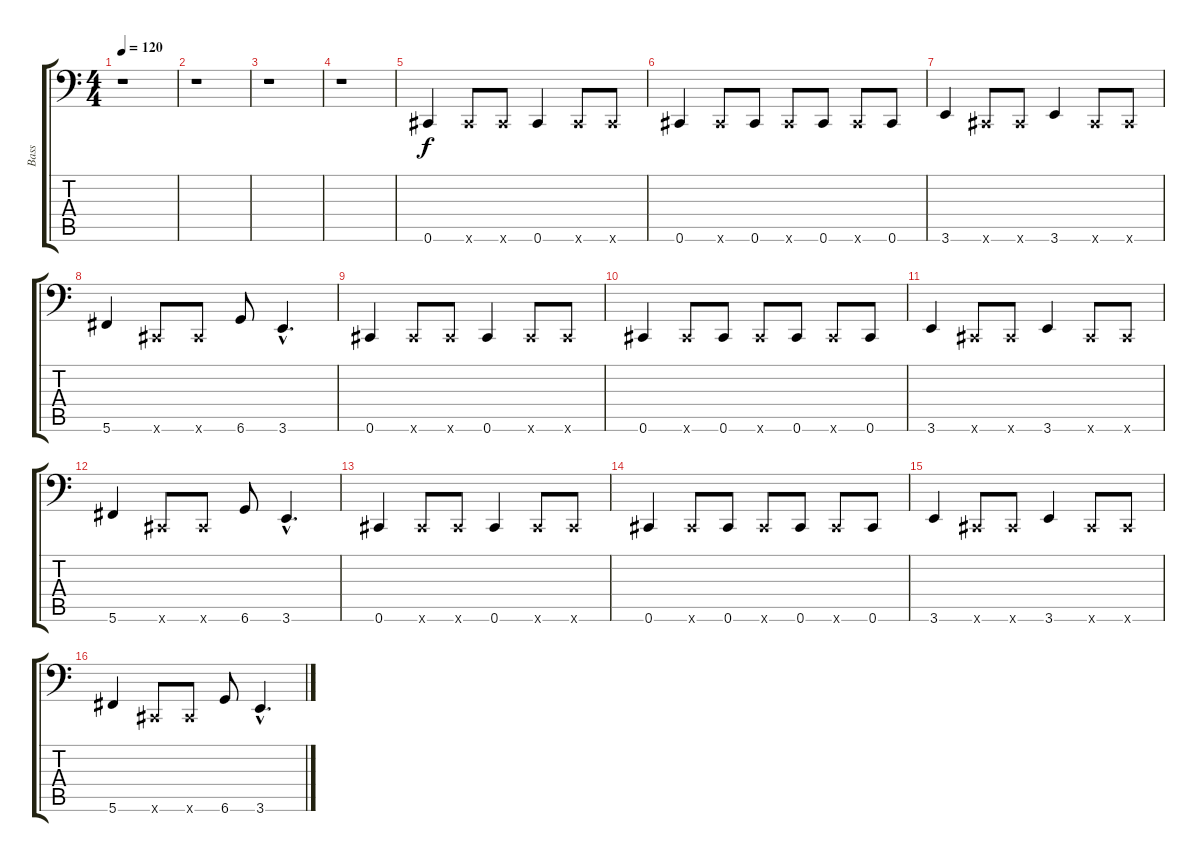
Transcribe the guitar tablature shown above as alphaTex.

\track ("Bass" "Bass") {instrument electricbassfinger}
\staff {score tabs}
\tuning (Eb3 Bb2 Gb2 Db2 Ab1 Db1) {hide}
\ts (4 4)
\tempo 120
\clef f4
\ks c
r.1{dy f instrument electricbassfinger} |
r.1 |
r.1 |
r.1 |
0.6.4 0.6{x}.8 0.6{x}.8 0.6.4 0.6{x}.8 0.6{x}.8 |
0.6.4 0.6{x}.8 0.6.8 0.6{x}.8 0.6.8 0.6{x}.8 0.6.8 |
3.6.4 0.6{x}.8 0.6{x}.8 3.6.4 0.6{x}.8 0.6{x}.8 |
5.6.4 0.6{x}.8 0.6{x}.8 6.6.8 3.6{hac}.4{d} |
0.6.4 0.6{x}.8 0.6{x}.8 0.6.4 0.6{x}.8 0.6{x}.8 |
0.6.4 0.6{x}.8 0.6.8 0.6{x}.8 0.6.8 0.6{x}.8 0.6.8 |
3.6.4 0.6{x}.8 0.6{x}.8 3.6.4 0.6{x}.8 0.6{x}.8 |
5.6.4 0.6{x}.8 0.6{x}.8 6.6.8 3.6{hac}.4{d} |
0.6.4 0.6{x}.8 0.6{x}.8 0.6.4 0.6{x}.8 0.6{x}.8 |
0.6.4 0.6{x}.8 0.6.8 0.6{x}.8 0.6.8 0.6{x}.8 0.6.8 |
3.6.4 0.6{x}.8 0.6{x}.8 3.6.4 0.6{x}.8 0.6{x}.8 |
5.6.4 0.6{x}.8 0.6{x}.8 6.6.8 3.6{hac}.4{d}
